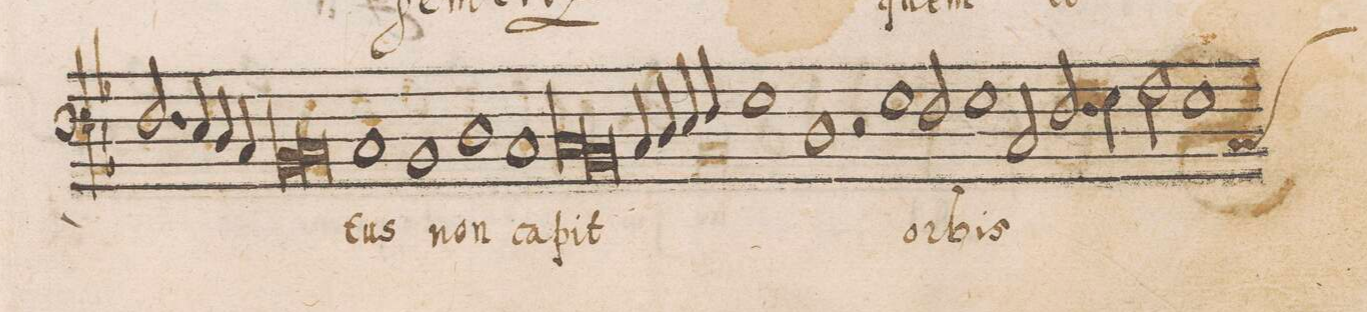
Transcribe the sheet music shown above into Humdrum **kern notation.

**kern	**text
*I"BASSVS	*
*clefF4	*
*k[b-]	*
*met(C|)	*
*M2/1	*
2.F/	.
=81-	=81-
4E/	.
4D/	.
4C/	.
*lig	*
1BB-	.
=82-	=82-
1C	.
*Xlig	*
1C	-tus
=83-	=83-
1BB-	non
1D	.
=84-	=84-
1C	ca-
*lig	*
1C	-pit
=85-	=85-
1BB-	.
*Xlig	*
4C/	.
4D/	.
4E/	.
4F/	.
=86-	=86-
1G	.
1D	.
=87-	=87-
2r	.
1G	or-
2F/	.
=88-	=88-
1G	-bis
2C/	.
2.F/	.
=89-	=89-
4G\	.
2A\	.
*custos:C	*
1G	.
=90-	=90-
*-	*-
